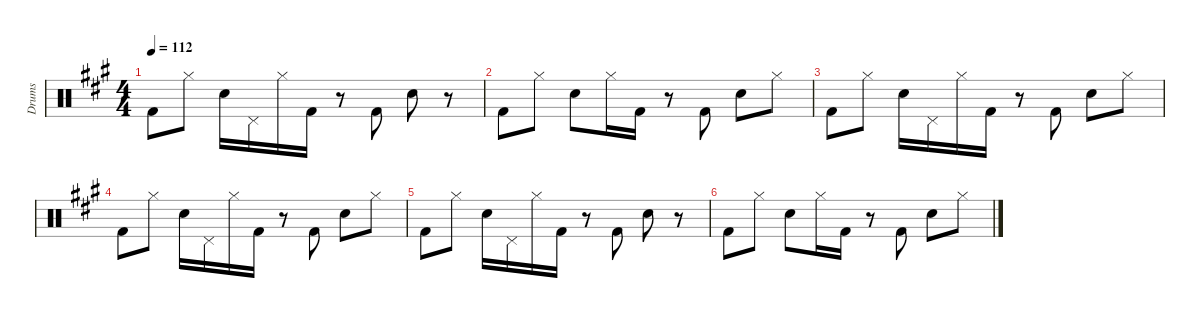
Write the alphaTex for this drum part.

\defaultSystemsLayout 2
\hideDynamics
\bracketExtendMode groupsimilarinstruments
\otherSystemsTrackNameOrientation horizontal
\track ("Drumkit" "Drums") {instrument percussion}
\staff {score}
\articulation defaults
\ts (4 4)
\tempo 112
\clef neutral
\ks f#minor "Kick (hit) 2"{acc forcenatural}.8{dy mf beam Down} "Hi-Hat (closed)"{acc forcenatural}.8{beam Down} "Snare (hit) 2"{acc forcenatural}.16{beam Down} "Pedal Hi-Hat (hit)"{acc forcenatural}.16{beam Down} "Hi-Hat (closed)"{acc forcenatural}.16{beam Down} "Kick (hit) 2"{acc forcenatural}.16{beam Down}
r.8{beam Down} "Kick (hit) 2"{acc forcenatural}.8{beam Up} "Snare (hit) 2"{acc forcenatural}.8{beam Down} r.8{beam Down} |
"Kick (hit) 2"{acc forcenatural}.8{beam Down} "Hi-Hat (closed)"{acc forcenatural}.8{beam Down} "Snare (hit) 2"{acc forcenatural}.8{beam Down} "Hi-Hat (closed)"{acc forcenatural}.16{beam Down} "Kick (hit) 2"{acc forcenatural}.16{beam Down} r.8{beam Down} "Kick (hit) 2"{acc forcenatural}.8{beam Up} "Snare (hit) 2"{acc forcenatural}.8{beam Down} "Hi-Hat (closed)"{acc forcenatural}.8{beam Down} |
"Kick (hit) 2"{acc forcenatural}.8{beam Down} "Hi-Hat (closed)"{acc forcenatural}.8{beam Down} "Snare (hit) 2"{acc forcenatural}.16{beam Down} "Pedal Hi-Hat (hit)"{acc forcenatural}.16{beam Down} "Hi-Hat (closed)"{acc forcenatural}.16{beam Down} "Kick (hit) 2"{acc forcenatural}.16{beam Down} r.8{beam Down} "Kick (hit) 2"{acc forcenatural}.8{beam Up} "Snare (hit) 2"{acc forcenatural}.8{beam Down} "Hi-Hat (closed)"{acc forcenatural}.8{beam Down} |
"Kick (hit) 2"{acc forcenatural}.8{beam Down} "Hi-Hat (closed)"{acc forcenatural}.8{beam Down} "Snare (hit) 2"{acc forcenatural}.16{beam Down} "Pedal Hi-Hat (hit)"{acc forcenatural}.16{beam Down} "Hi-Hat (closed)"{acc forcenatural}.16{beam Down} "Kick (hit) 2"{acc forcenatural}.16{beam Down} r.8{beam Down} "Kick (hit) 2"{acc forcenatural}.8{beam Up} "Snare (hit) 2"{acc forcenatural}.8{beam Down} "Hi-Hat (closed)"{acc forcenatural}.8{beam Down} |
"Kick (hit) 2"{acc forcenatural}.8{beam Down} "Hi-Hat (closed)"{acc forcenatural}.8{beam Down} "Snare (hit) 2"{acc forcenatural}.16{beam Down} "Pedal Hi-Hat (hit)"{acc forcenatural}.16{beam Down} "Hi-Hat (closed)"{acc forcenatural}.16{beam Down} "Kick (hit) 2"{acc forcenatural}.16{beam Down} r.8{beam Down} "Kick (hit) 2"{acc forcenatural}.8{beam Up} "Snare (hit) 2"{acc forcenatural}.8{beam Down} r.8{beam Down} |
"Kick (hit) 2"{acc forcenatural}.8{beam Down} "Hi-Hat (closed)"{acc forcenatural}.8{beam Down} "Snare (hit) 2"{acc forcenatural}.8{beam Down} "Hi-Hat (closed)"{acc forcenatural}.16{beam Down} "Kick (hit) 2"{acc forcenatural}.16{beam Down} r.8{beam Down} "Kick (hit) 2"{acc forcenatural}.8{beam Up} "Snare (hit) 2"{acc forcenatural}.8{beam Down} "Hi-Hat (closed)"{acc forcenatural}.8{beam Down}
